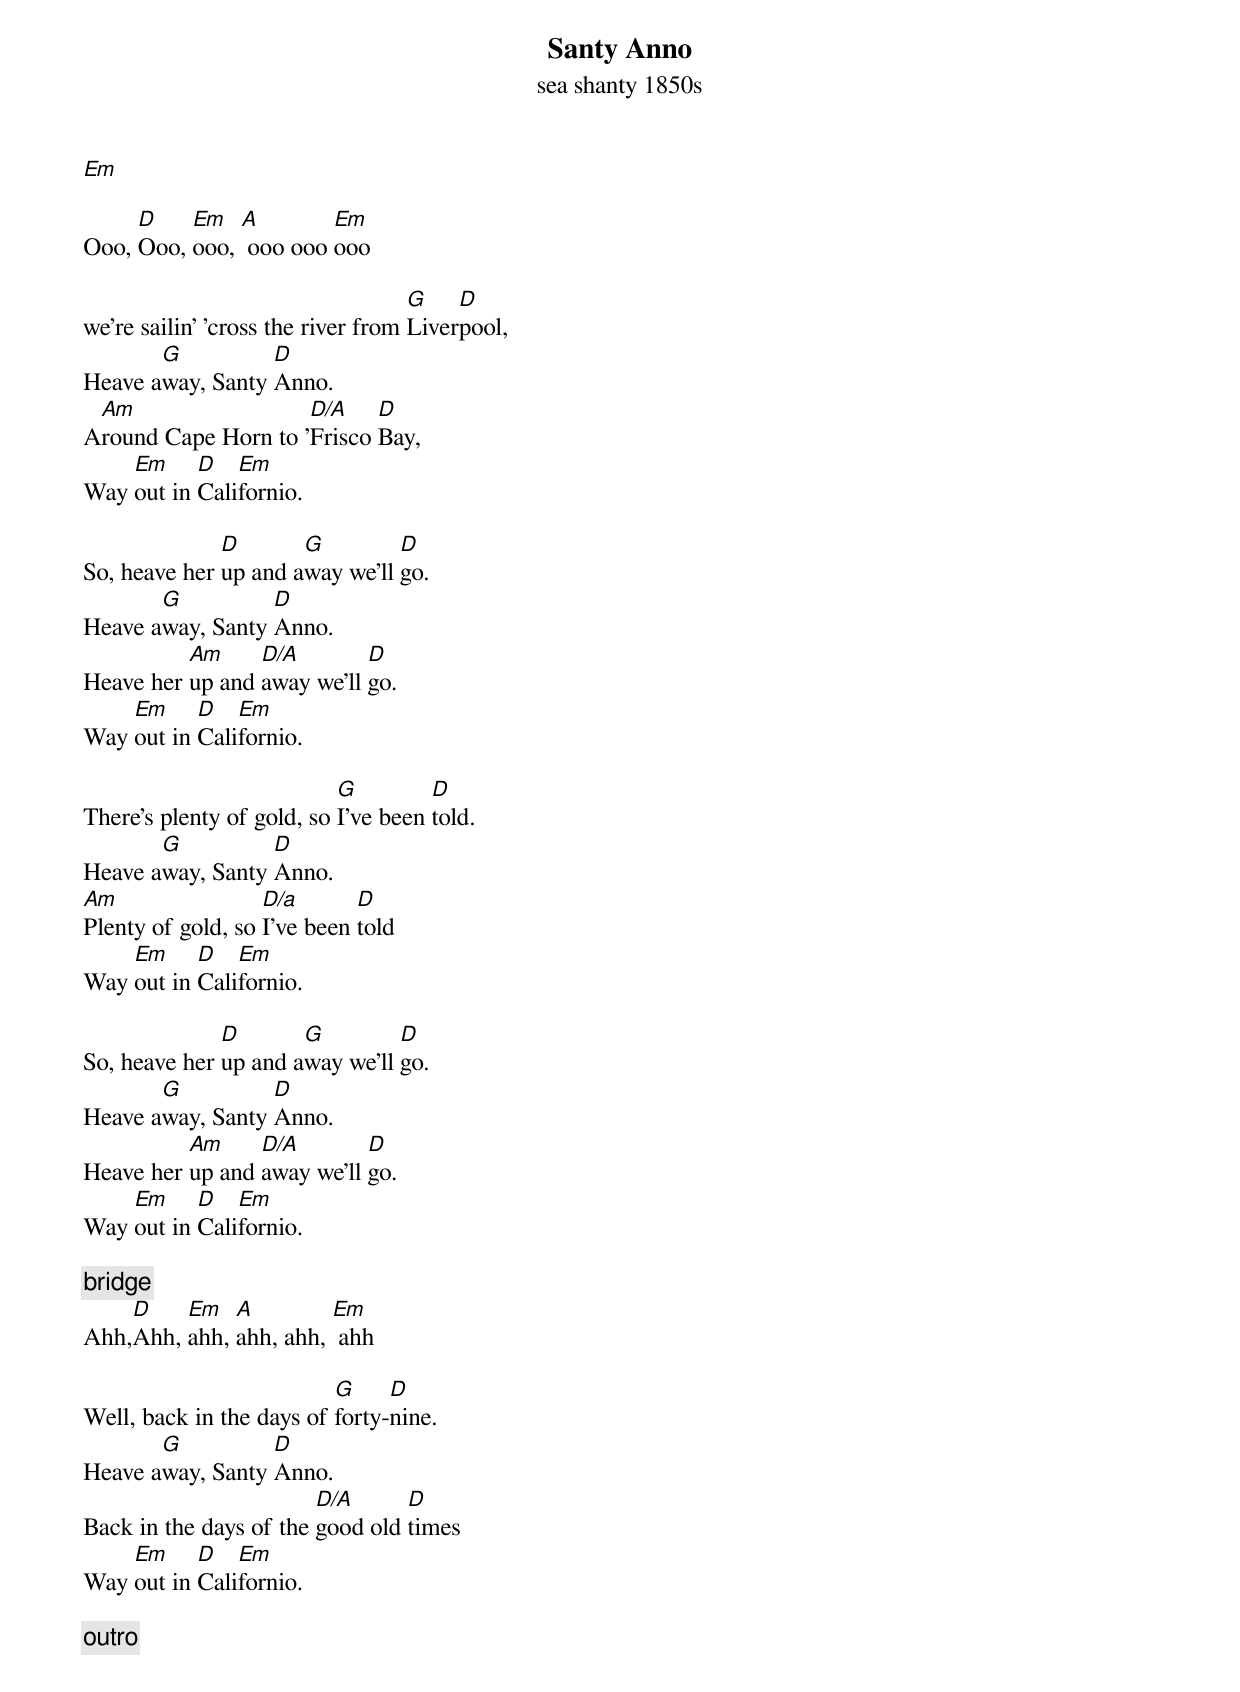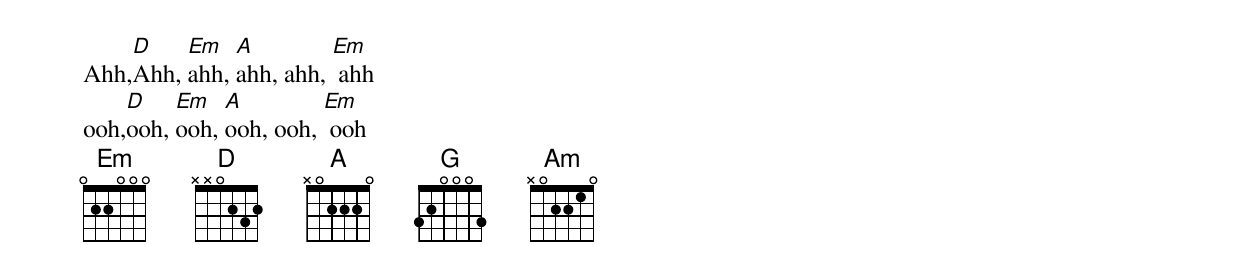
{title: Santy Anno}
{subtitle: sea shanty 1850s}
[Em]

Ooo, [D]Ooo, [Em]ooo, [A] ooo ooo [Em]ooo

we're sailin' 'cross the river from [G]Liver[D]pool,
Heave a[G]way, Santy [D]Anno.
A[Am]round Cape Horn to '[D/A]Frisco [D]Bay,
Way [Em]out in [D]Cali[Em]fornio.

So, heave her [D]up and a[G]way we'll [D]go.
Heave a[G]way, Santy [D]Anno.
Heave her [Am]up and [D/A]away we'll [D]go.
Way [Em]out in [D]Cali[Em]fornio.

There's plenty of gold, so [G]I've been [D]told.
Heave a[G]way, Santy [D]Anno.
[Am]Plenty of gold, so [D/a]I've been [D]told
Way [Em]out in [D]Cali[Em]fornio.

So, heave her [D]up and a[G]way we'll [D]go.
Heave a[G]way, Santy [D]Anno.
Heave her [Am]up and [D/A]away we'll [D]go.
Way [Em]out in [D]Cali[Em]fornio.

{c: bridge}
Ahh,[D]Ahh, [Em]ahh, [A]ahh, ahh, [Em] ahh

Well, back in the days of [G]forty-[D]nine.
Heave a[G]way, Santy [D]Anno.
Back in the days of the [D/A]good old [D]times
Way [Em]out in [D]Cali[Em]fornio.

{c: outro}
Ahh,[D]Ahh, [Em]ahh, [A]ahh, ahh, [Em] ahh
ooh,[D]ooh, [Em]ooh, [A]ooh, ooh, [Em] ooh
